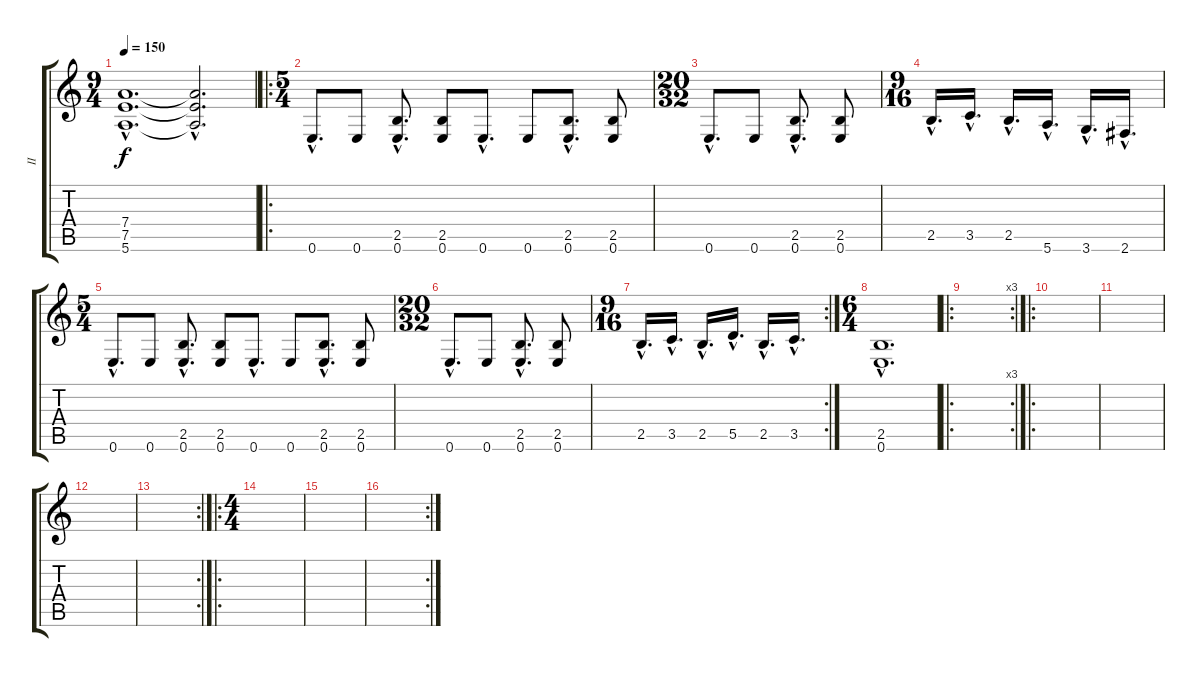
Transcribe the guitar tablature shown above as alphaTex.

\track ("II" "II") {instrument distortionguitar}
\staff {score tabs}
\tuning (E4 B3 G3 D3 A2 E2) {hide}
\ts (9 4)
\tempo 150
\clef g2
\ks c
(7.4{hac t} 7.5{hac t} 5.6{hac t}).1{d dy f} (7.4{hac t} 7.5{hac t} 5.6{hac t}).2{d} |
\ro
\ts (5 4)
0.6{hac}.8{d} 0.6.8 (2.5{hac} 0.6{hac}).8{d} (2.5 0.6).8 0.6{hac}.8{d} 0.6.8 (2.5{hac} 0.6{hac}).8{d} (2.5 0.6).8 |
\ts (20 32)
0.6{hac}.8{d} 0.6.8 (2.5{hac} 0.6{hac}).8{d} (2.5 0.6).8 |
\ts (9 16)
2.5{hac}.16{d} 3.5{hac}.16{d} 2.5{hac}.16{d} 5.6{hac}.16{d} 3.6{hac}.16{d} 2.6{hac}.16{d} |
\ts (5 4)
0.6{hac}.8{d} 0.6.8 (2.5{hac} 0.6{hac}).8{d} (2.5 0.6).8 0.6{hac}.8{d} 0.6.8 (2.5{hac} 0.6{hac}).8{d} (2.5 0.6).8 |
\ts (20 32)
0.6{hac}.8{d} 0.6.8 (2.5{hac} 0.6{hac}).8{d} (2.5 0.6).8 |
\rc 2
\ts (9 16)
2.5{hac}.16{d} 3.5{hac}.16{d} 2.5{hac}.16{d} 5.5{hac}.16{d} 2.5{hac}.16{d} 3.5{hac}.16{d} |
\ts (6 4)
(2.5{hac} 0.6{hac}).1{d} |
\ro
\rc 3
|
\ro
|
|
|
\rc 2
|
\ro
\ts (4 4)
|
|
\rc 2
